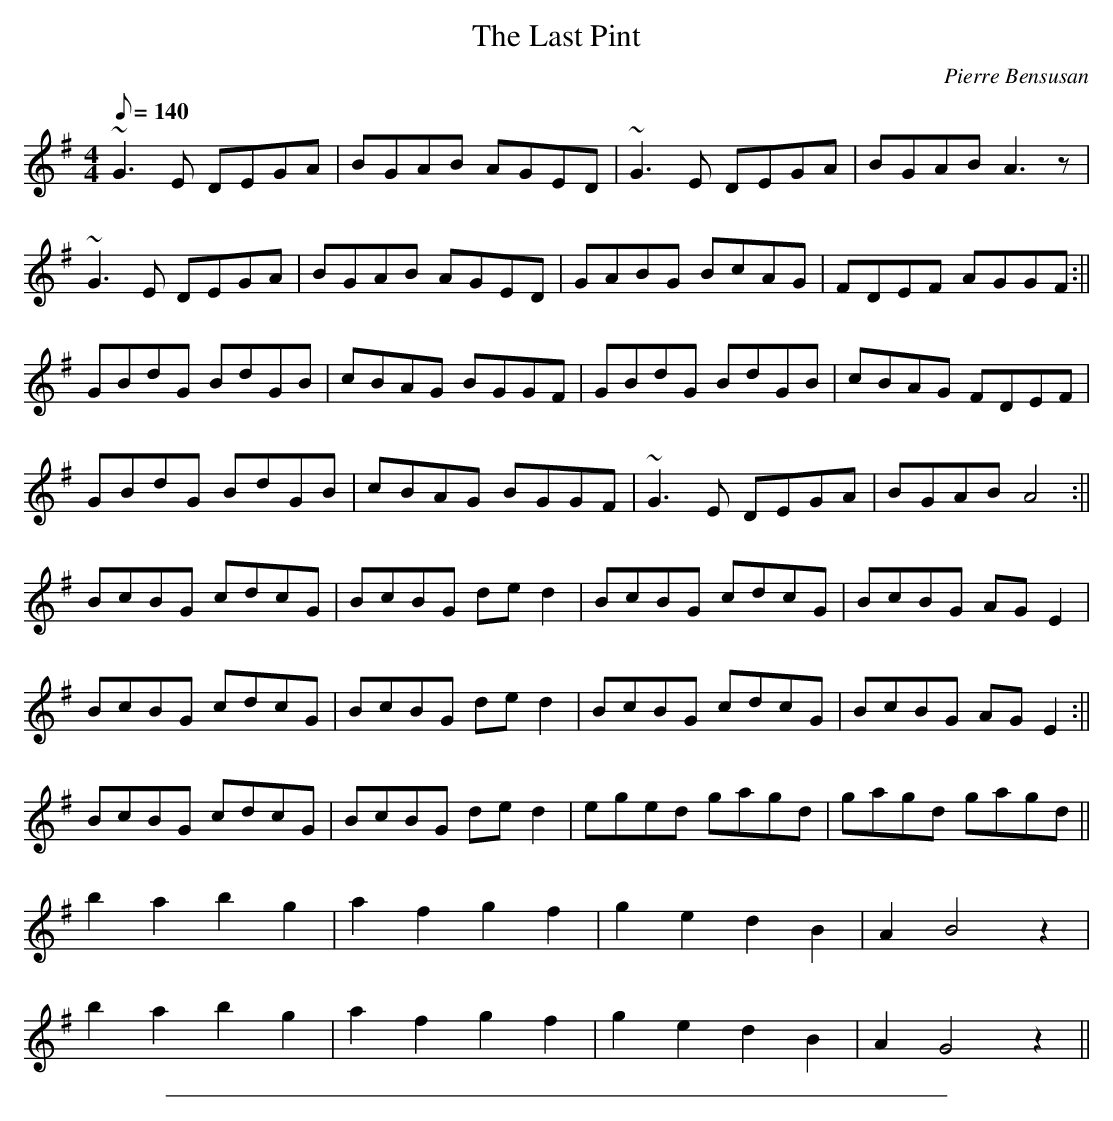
X:1
T: Last Pint, The
C:Pierre Bensusan
M:4/4
L:1/8
Q:140
K:G
~G3E DEGA|BGAB AGED|~G3E DEGA|BGAB A3z|
~G3E DEGA|BGAB AGED|GABG BcAG|FDEF AGGF:||
GBdG BdGB|cBAG BGGF|GBdG BdGB|cBAG FDEF|
GBdG BdGB|cBAG BGGF|~G3E DEGA|BGAB A4:||
BcBG cdcG|BcBG ded2|BcBG cdcG|BcBG AGE2|
BcBG cdcG|BcBG ded2|BcBG cdcG|BcBG AGE2:||
BcBG cdcG|BcBG ded2|eged gagd|gagd gagd||
b2a2 b2g2|a2f2 g2f2|g2e2 d2B2|A2B4z2|
b2a2 b2g2|a2f2 g2f2|g2e2 d2B2|A2G4z2||
